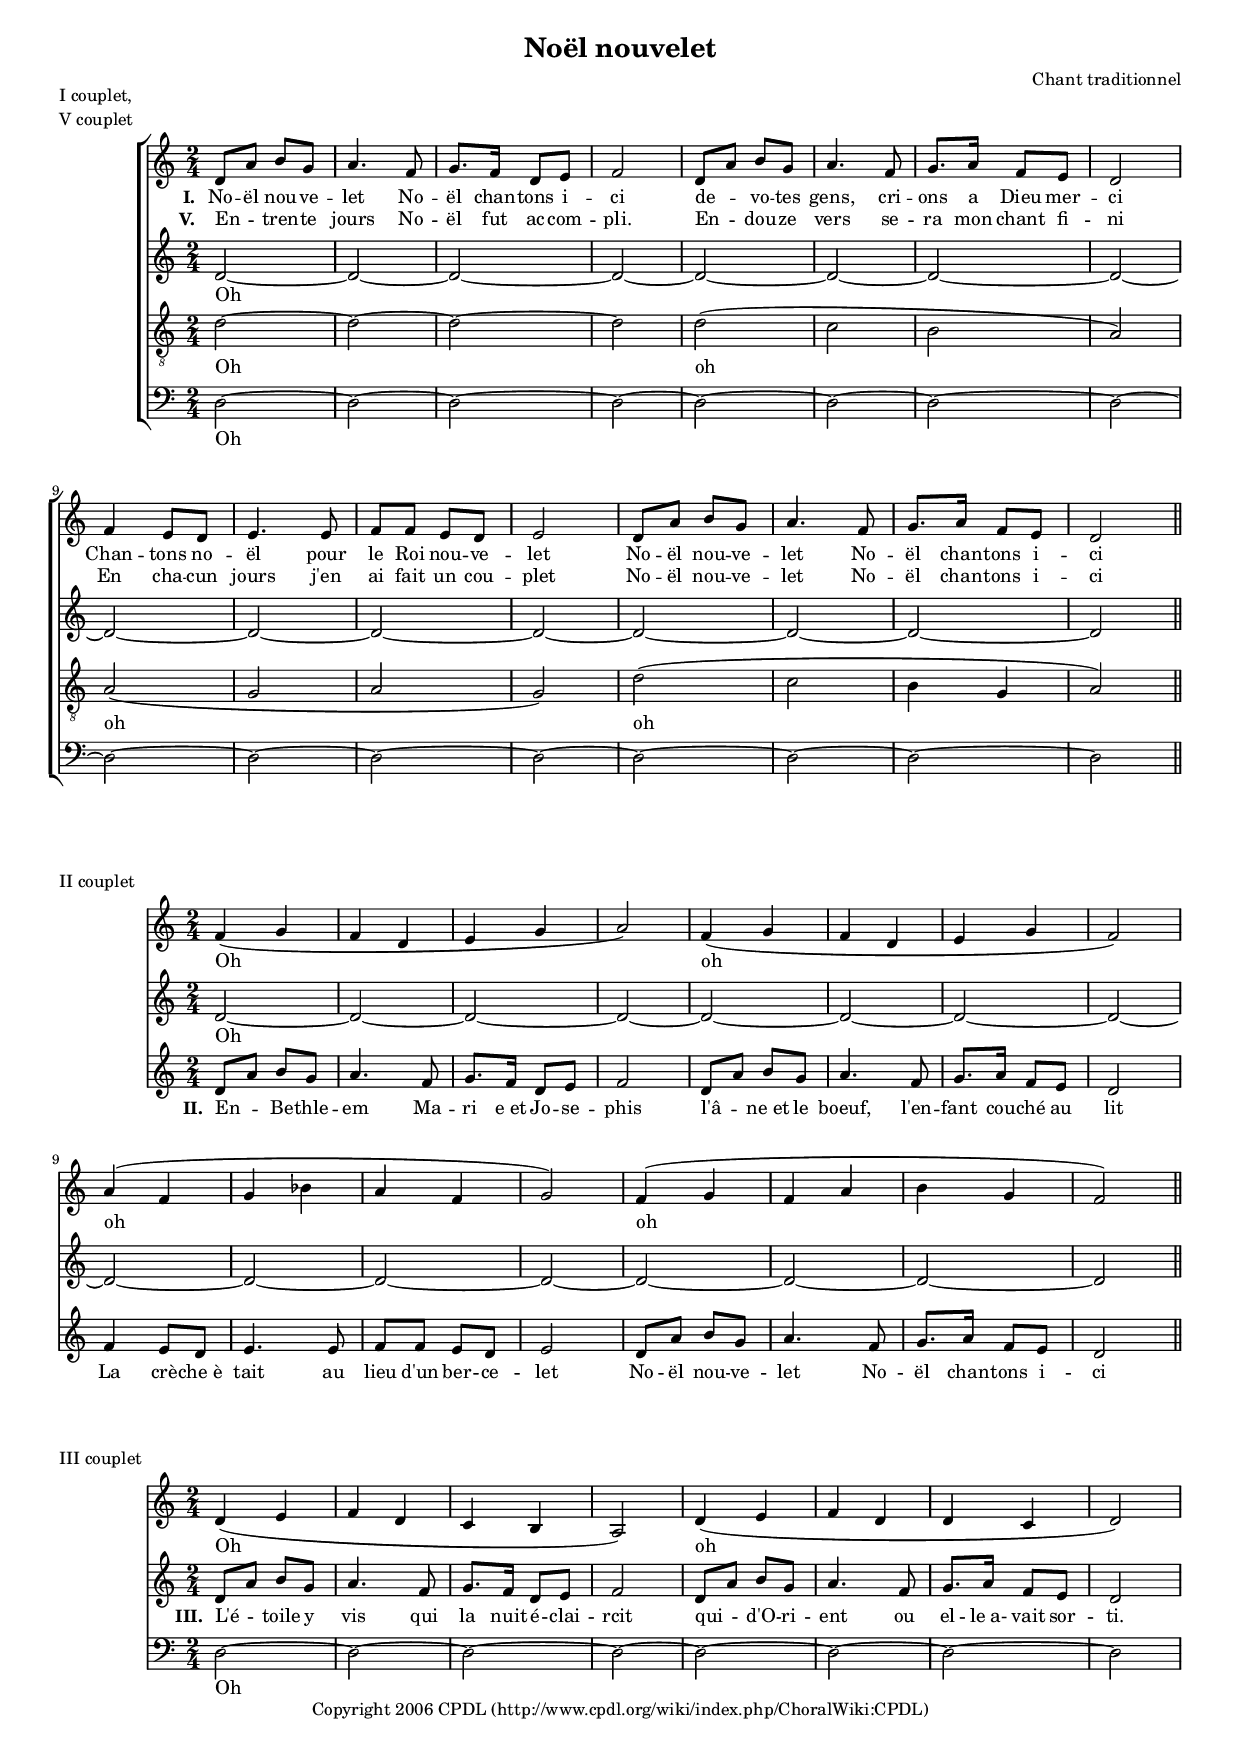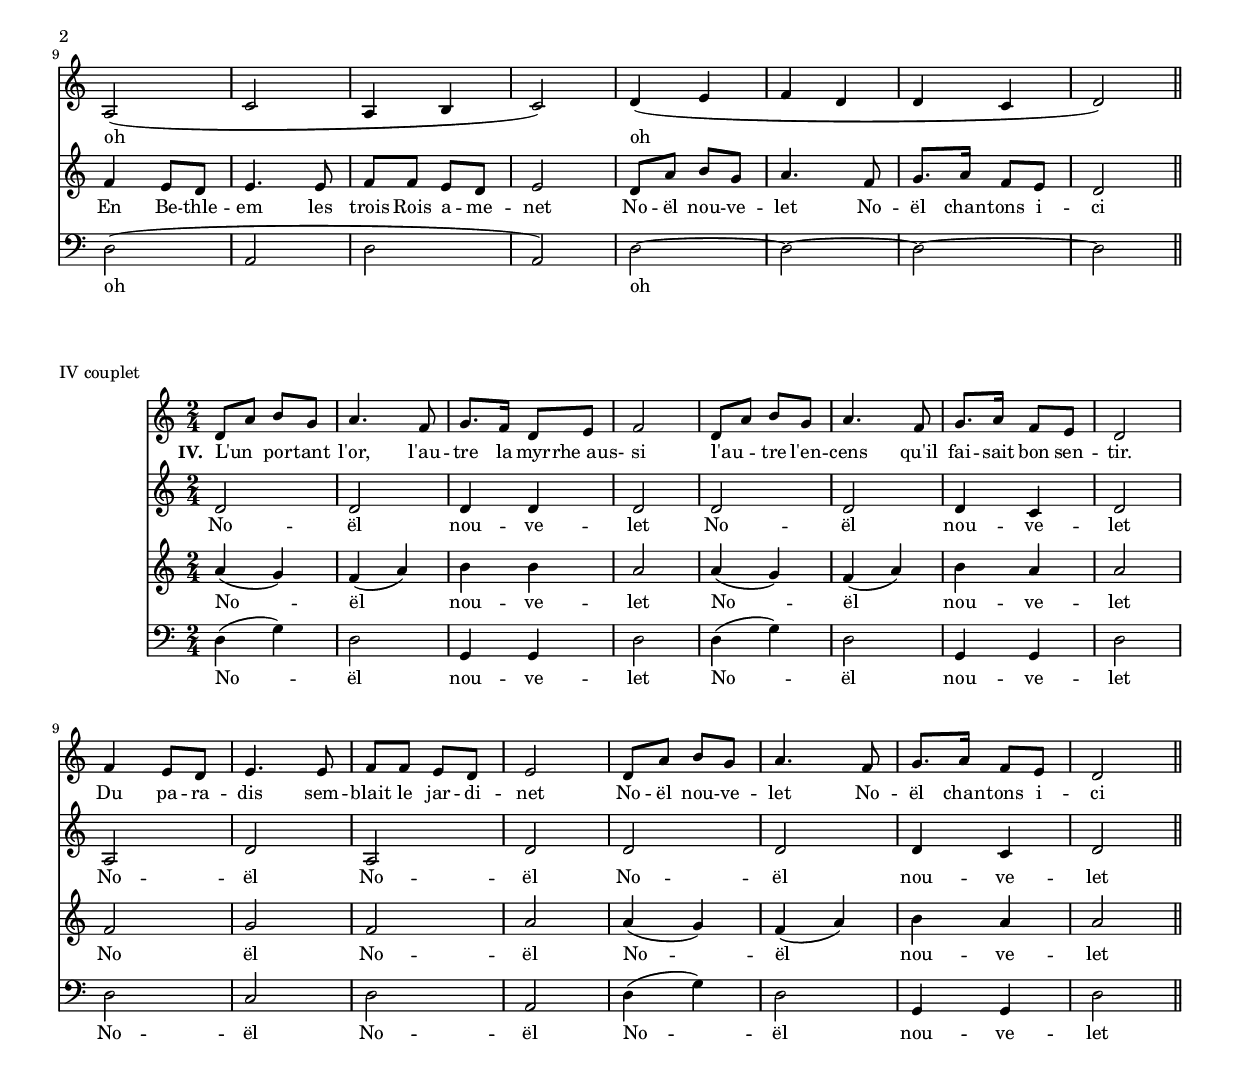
#(set-default-paper-size "a4")
#(set-global-staff-size 15)

% Transcribed by Pietro Battiston

bm = \melisma
em = \melismaEnd

\version "2.6.3"
\include "italiano.ly"
\header {
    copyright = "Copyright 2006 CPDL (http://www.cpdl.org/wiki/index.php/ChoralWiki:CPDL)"
       title = "Noël nouvelet"
	composer = "Chant traditionnel"
    %tagline = "Typeset with Lilypond 2.6.3"
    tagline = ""
}

%couplet 1
\score {
\header {
piece = \markup {
       \column { "I couplet,"
                 \line { "V couplet" } } }     
%piece = "I couplet, V couplet"
    }
\context ChoirStaff
<<
\new Staff

\transpose do do' {
\set Staff.instrument = Sopranos
\time 2/4
re8 \bm la \em si sol la4. fa8  sol8. fa16 re8 mi  fa2 
 re8 \bm la \em si sol la4. fa8  sol8. la16 fa8 mi  re2 
fa4 mi8 re  mi4. mi8  fa fa mi re  mi2 
re8 la si sol la4. fa8  sol8. la16 fa8 mi  re2 
\bar "||"


}
 \addlyrics  {
     \set stanza = "I. "
	\set ignoreMelismata = ##t
	No -- ël \unset ignoreMelismata nou -- ve -- let No -- ël chan -- tons i -- ci
	de -- vo -- tes gens, cri -- ons a Dieu mer -- ci
	Chan -- tons no -- ël pour le Roi nou -- ve -- let
	No -- ël nou -- ve -- let No -- ël chan -- tons i -- ci
	}
 \addlyrics  {
       \set stanza = "V. "
	En -- tren -- te jours No -- ël fut ac -- com -- pli.
	En -- dou -- ze vers se -- ra mon chant fi -- ni
	En cha -- cun jours j'en ai fait un cou -- plet
	No -- ël nou -- ve -- let No -- ël chan -- tons i -- ci	
	}

\new Staff
\transpose do do' {
\set Staff.instrument = Altos
\time 2/4
re2 ~ re~ re ~ re ~
re ~ re ~ re ~ re ~
re ~ re ~ re ~ re ~
re ~ re ~ re ~ re
\bar "||"
}
 \addlyrics  {
	Oh
	}

\new Staff
 {
\set Staff.instrument = "Ténors"
\clef "G_8"
\time 2/4
re'2 ~ re' ~ re'~ re' 
re'  (do'  si la )
la  (sol  la  sol)
re'  (do'  si4 sol  la2 )
\bar "||"
}
 \addlyrics  {
	Oh
	oh
	oh
	oh
	}

\new Staff
 {
\set Staff.instrument = Basses
 \clef bass
\time 2/4
re2 ~ re ~ re ~ re ~
re ~ re ~ re ~ re ~
re ~ re ~ re ~ re ~
re ~ re ~ re ~ re
\bar "||"
}
 \addlyrics  {
	Oh
	}
>>



\midi {
\tempo 4 = 100
}
\layout { }

}


%couplet 2
\score {
\header {
      piece = "II couplet"
    }
<<
\new Staff

\transpose do do' {
\set Staff.instrument = "Sopranos I"
\time 2/4
fa4 (sol  fa re  mi sol  la2 )
fa4 (sol  fa re  mi sol  fa2 )
la4 (fa  sol sib  la fa  sol2 )
fa4 (sol  fa la  si sol  fa2)
\bar "||"


}
 \addlyrics  {
	Oh
	oh
	oh
	oh
	}

\new Staff
\transpose do do' {
\set Staff.instrument = "Sopranos II"
\time 2/4
re2 ~ re ~ re ~ re ~
re ~ re ~ re ~ re ~
re ~ re ~ re ~ re ~
re ~ re ~ re ~ re
\bar "||"
}
 \addlyrics  {
	Oh
	}

\new Staff
\transpose do do' {
\set Staff.instrument = Altos
 \clef treble
\time 2/4
re8 \bm la \em si sol la4. fa8  sol8. fa16 re8 mi  fa2 
re8 \bm la \em si sol la4. fa8  sol8. la16 fa8 mi  re2 
fa4 mi8 re  mi4. mi8  fa fa mi re  mi2 
re8 la si sol la4. fa8  sol8. la16 fa8 mi  re2 
\bar "||"
}
 \addlyrics  {
       \set stanza = "II. "
	En -- Be -- thle -- em Ma -- ri "e et" Jo -- se -- phis
	l'â -- "ne et" le boeuf, l'en -- fant cou -- ché au lit
	La crè -- "che è" tait au lieu d'un ber -- ce -- let
	No -- ël nou -- ve -- let No -- ël chan -- tons i -- ci	
	}
>>



\midi {
\tempo 4 = 100
}
\layout { }

}


%couplet 3
\score {
\header {
      piece = "III couplet"
    }

<<
\new Staff

\transpose do do' {
\set Staff.instrument = Altos
\time 2/4
re4 (mi  fa re  do si,  la,2)
re4 (mi  fa re  re do  re2 )
la,  (do  la,4 si,  do2 )
re4 (mi  fa re  re do  re2) 
\bar "||"


}
 \addlyrics  {
	Oh
	oh
	oh
	oh
	}

\new Staff
\transpose do do' {
\set Staff.instrument = "Ténors"
\time 2/4
re8 \bm la \em si sol la4. fa8  sol8. fa16 re8 mi  fa2 
re8 \bm la \em si sol la4. fa8  sol8. la16 fa8 mi  re2 
fa4 mi8 re  mi4. mi8  fa fa mi re  mi2 
re8 la si sol la4. fa8  sol8. la16 fa8 mi  re2 
\bar "||"
}
 \addlyrics  {
       \set stanza = "III. "
	L'é -- toile y vis qui la nuit é -- clai -- rcit
	qui -- d'O -- ri -- ent ou el -- "le a-" vait sor -- ti.
	En Be -- thle -- em les trois Rois a -- me -- net
	No -- ël nou -- ve -- let No -- ël chan -- tons i -- ci
	}

\new Staff
{
\set Staff.instrument = Basses
 \clef bass
\time 2/4
re2 ~ re ~ re ~ re ~
re ~ re ~ re ~ re 
re  (la,   re  la, )
re ~ re ~ re ~ re 
\bar "||"
}
 \addlyrics  {
	Oh
	oh
	oh
	}
>>



\midi {
\tempo 4 = 100
}
\layout { }

}



%couplet 4
\score {
\header {
      piece = "IV couplet"
    }
<<
\new Staff

\transpose do do' {
\set Staff.instrument = Sopranos
\time 2/4
re8 \bm la \em si sol la4. fa8  sol8. fa16 re8 mi  fa2 
re8 \bm la \em si sol la4. fa8  sol8. la16 fa8 mi  re2 
fa4 mi8 re  mi4. mi8  fa fa mi re  mi2 
re8 la si sol la4. fa8  sol8. la16 fa8 mi  re2 
\bar "||"


}
 \addlyrics  {
       \set stanza = "IV. "
	L'un por -- tant l'or, l'au -- tre la myr -- "rhe aus-" si
	l'au -- tre l'en -- cens qu'il fai -- sait bon sen -- tir.
	Du pa -- ra -- dis sem -- blait le jar -- di -- net
	No -- ël nou -- ve -- let No -- ël chan -- tons i -- ci
	}

\new Staff
\transpose do do' {
\set Staff.instrument = Altos
\time 2/4
re2  re  re4 re  re2 
re  re  re4 do  re2 
la,2  re  la,  re 
re  re  re4 do  re2 
\bar "||"
}
 \addlyrics  {
	No -- ël nou -- ve -- let
	No -- ël nou -- ve -- let
	No -- ël No -- ël 
	No -- ël nou -- ve -- let
	}

\new Staff
\transpose do do' {
\set Staff.instrument = "Ténors"
 \clef treble
\time 2/4
la4 (sol)  fa (la)  si si  la2 
la4 (sol)  fa (la)  si la  la2 
fa  sol  fa  la 
la4 (sol)  fa (la)  si la  la2 
\bar "||"
}
 \addlyrics  {
	No -- ël nou -- ve -- let
	No -- ël nou -- ve -- let
	No ël No -- ël 
	No -- ël nou -- ve -- let
	}

\new Staff
 {
\set Staff.instrument = Basses
 \clef bass
\time 2/4
re4 (sol)  re2  sol,4 sol,  re2 
re4 (sol)  re2  sol,4 sol,  re2 
re  do  re  la, 
re4 (sol)  re2  sol,4 sol,  re2 
\bar "||"
}
 \addlyrics  {
	No -- ël nou -- ve -- let
	No -- ël nou -- ve -- let
	No -- ël No -- ël 
	No -- ël nou -- ve -- let
	}
>>



\midi {
\tempo 4 = 100
}
\layout { }

}
